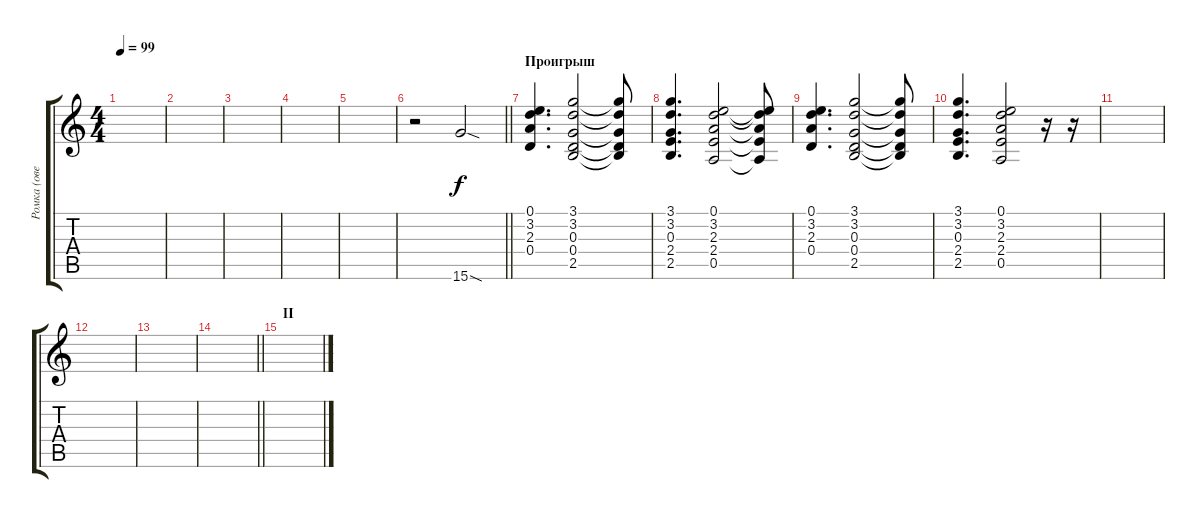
\track ("Ромка (овердрайв)" "Ромка (ове") {instrument overdrivenguitar}
\staff {score tabs}
\tuning (E4 B3 G3 D3 A2 E2) {hide}
\ts (4 4)
\tempo 99
\clef g2
\ks c
|
|
|
|
|
\barLineRight lightlight
r.2 15.6{sod}.2 |
\section ("" "Проигрыш")
(0.1 3.2 2.3 0.4).4{d} (3.1 3.2 0.3 0.4 2.5).2 (3.1{t} 3.2{t} 0.3{t} 0.4{t} 2.5{t}).8 |
(3.1 3.2 0.3 2.4 2.5).4{d} (0.1 3.2 2.3 2.4 0.5).2 (0.1{t} 3.2{t} 2.3{t} 2.4{t} 0.5{t}).8 |
(0.1 3.2 2.3 0.4).4{d} (3.1 3.2 0.3 0.4 2.5).2 (3.1{t} 3.2{t} 0.3{t} 0.4{t} 2.5{t}).8 |
(3.1 3.2 0.3 2.4 2.5).4{d} (0.1 3.2 2.3 2.4 0.5).2 r.16 r.16 |
|
|
|
\barLineRight lightlight
|
\section ("" "II")
